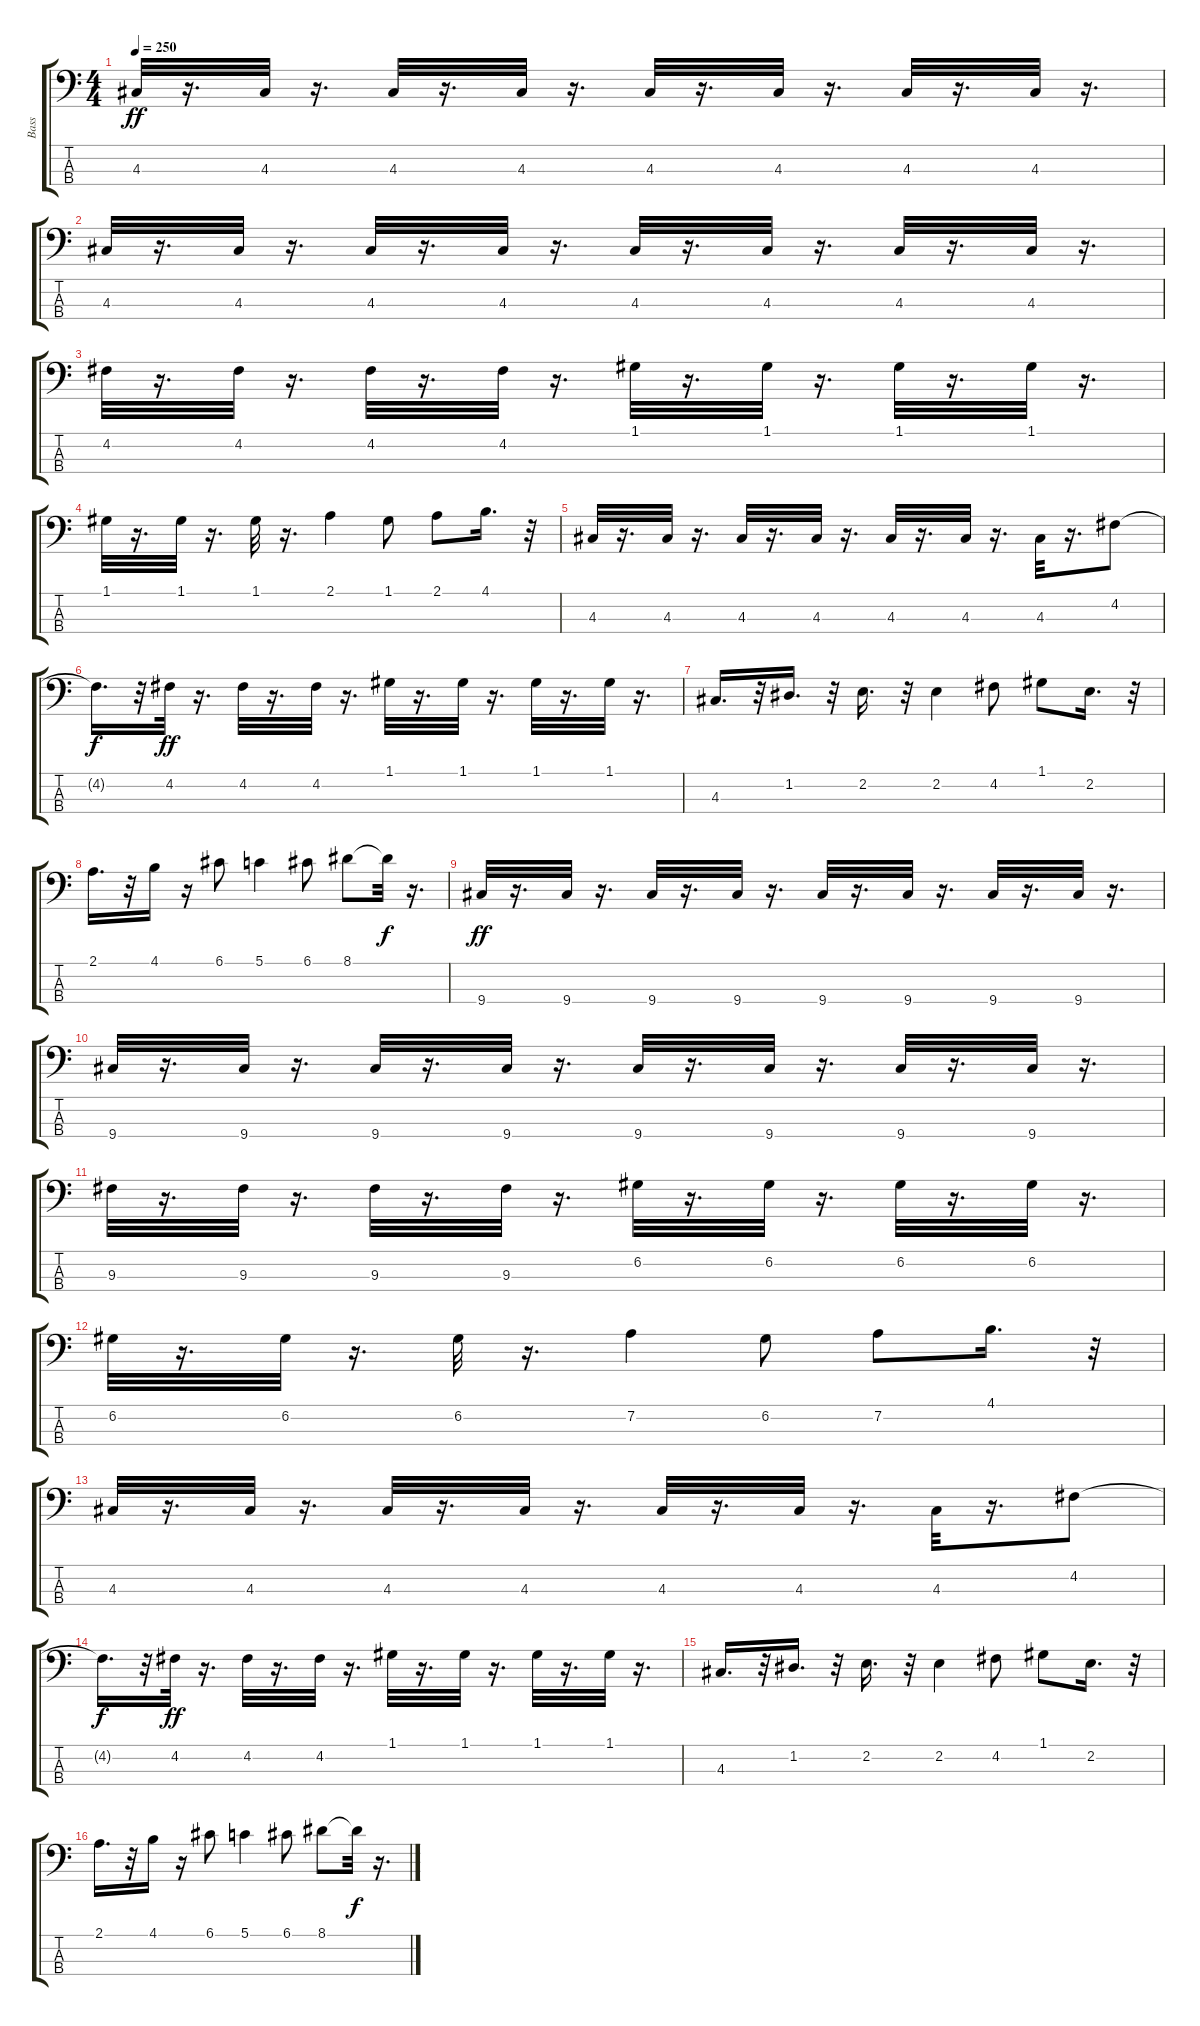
\track ("Bass" "Bass") {instrument slapbass2}
\staff {score tabs}
\tuning (G2 D2 A1 E1) {hide}
\ts (4 4)
\tempo 250
\clef f4
\ks c
4.3.32{dy ff} r.16{d} 4.3.32 r.16{d} 4.3.32 r.16{d} 4.3.32 r.16{d} 4.3.32 r.16{d} 4.3.32 r.16{d} 4.3.32 r.16{d} 4.3.32 r.16{d} |
4.3.32 r.16{d} 4.3.32 r.16{d} 4.3.32 r.16{d} 4.3.32 r.16{d} 4.3.32 r.16{d} 4.3.32 r.16{d} 4.3.32 r.16{d} 4.3.32 r.16{d} |
4.2.32 r.16{d} 4.2.32 r.16{d} 4.2.32 r.16{d} 4.2.32 r.16{d} 1.1.32 r.16{d} 1.1.32 r.16{d} 1.1.32 r.16{d} 1.1.32 r.16{d} |
1.1.32 r.16{d} 1.1.32 r.16{d} 1.1.32 r.16{d} 2.1.4 1.1.8 2.1.8 4.1.16{d} r.32 |
4.3.32 r.16{d} 4.3.32 r.16{d} 4.3.32 r.16{d} 4.3.32 r.16{d} 4.3.32 r.16{d} 4.3.32 r.16{d} 4.3.32 r.16{d} 4.2.8 |
4.2{t}.16{d dy f} r.32 4.2.32{dy ff} r.16{d} 4.2.32 r.16{d} 4.2.32 r.16{d} 1.1.32 r.16{d} 1.1.32 r.16{d} 1.1.32 r.16{d} 1.1.32 r.16{d} |
4.3.16{d} r.32 1.2.16{d} r.32 2.2.16{d} r.32 2.2.4 4.2.8 1.1.8 2.2.16{d} r.32 |
2.1.16{d} r.32 4.1.16 r.16 6.1.8 5.1.4 6.1.8 8.1.8 8.1{t}.32{dy f} r.16{d} |
9.4.32{dy ff} r.16{d} 9.4.32 r.16{d} 9.4.32 r.16{d} 9.4.32 r.16{d} 9.4.32 r.16{d} 9.4.32 r.16{d} 9.4.32 r.16{d} 9.4.32 r.16{d} |
9.4.32 r.16{d} 9.4.32 r.16{d} 9.4.32 r.16{d} 9.4.32 r.16{d} 9.4.32 r.16{d} 9.4.32 r.16{d} 9.4.32 r.16{d} 9.4.32 r.16{d} |
9.3.32 r.16{d} 9.3.32 r.16{d} 9.3.32 r.16{d} 9.3.32 r.16{d} 6.2.32 r.16{d} 6.2.32 r.16{d} 6.2.32 r.16{d} 6.2.32 r.16{d} |
6.2.32 r.16{d} 6.2.32 r.16{d} 6.2.32 r.16{d} 7.2.4 6.2.8 7.2.8 4.1.16{d} r.32 |
4.3.32 r.16{d} 4.3.32 r.16{d} 4.3.32 r.16{d} 4.3.32 r.16{d} 4.3.32 r.16{d} 4.3.32 r.16{d} 4.3.32 r.16{d} 4.2.8 |
4.2{t}.16{d dy f} r.32 4.2.32{dy ff} r.16{d} 4.2.32 r.16{d} 4.2.32 r.16{d} 1.1.32 r.16{d} 1.1.32 r.16{d} 1.1.32 r.16{d} 1.1.32 r.16{d} |
4.3.16{d} r.32 1.2.16{d} r.32 2.2.16{d} r.32 2.2.4 4.2.8 1.1.8 2.2.16{d} r.32 |
2.1.16{d} r.32 4.1.16 r.16 6.1.8 5.1.4 6.1.8 8.1.8 8.1{t}.32{dy f} r.16{d}
